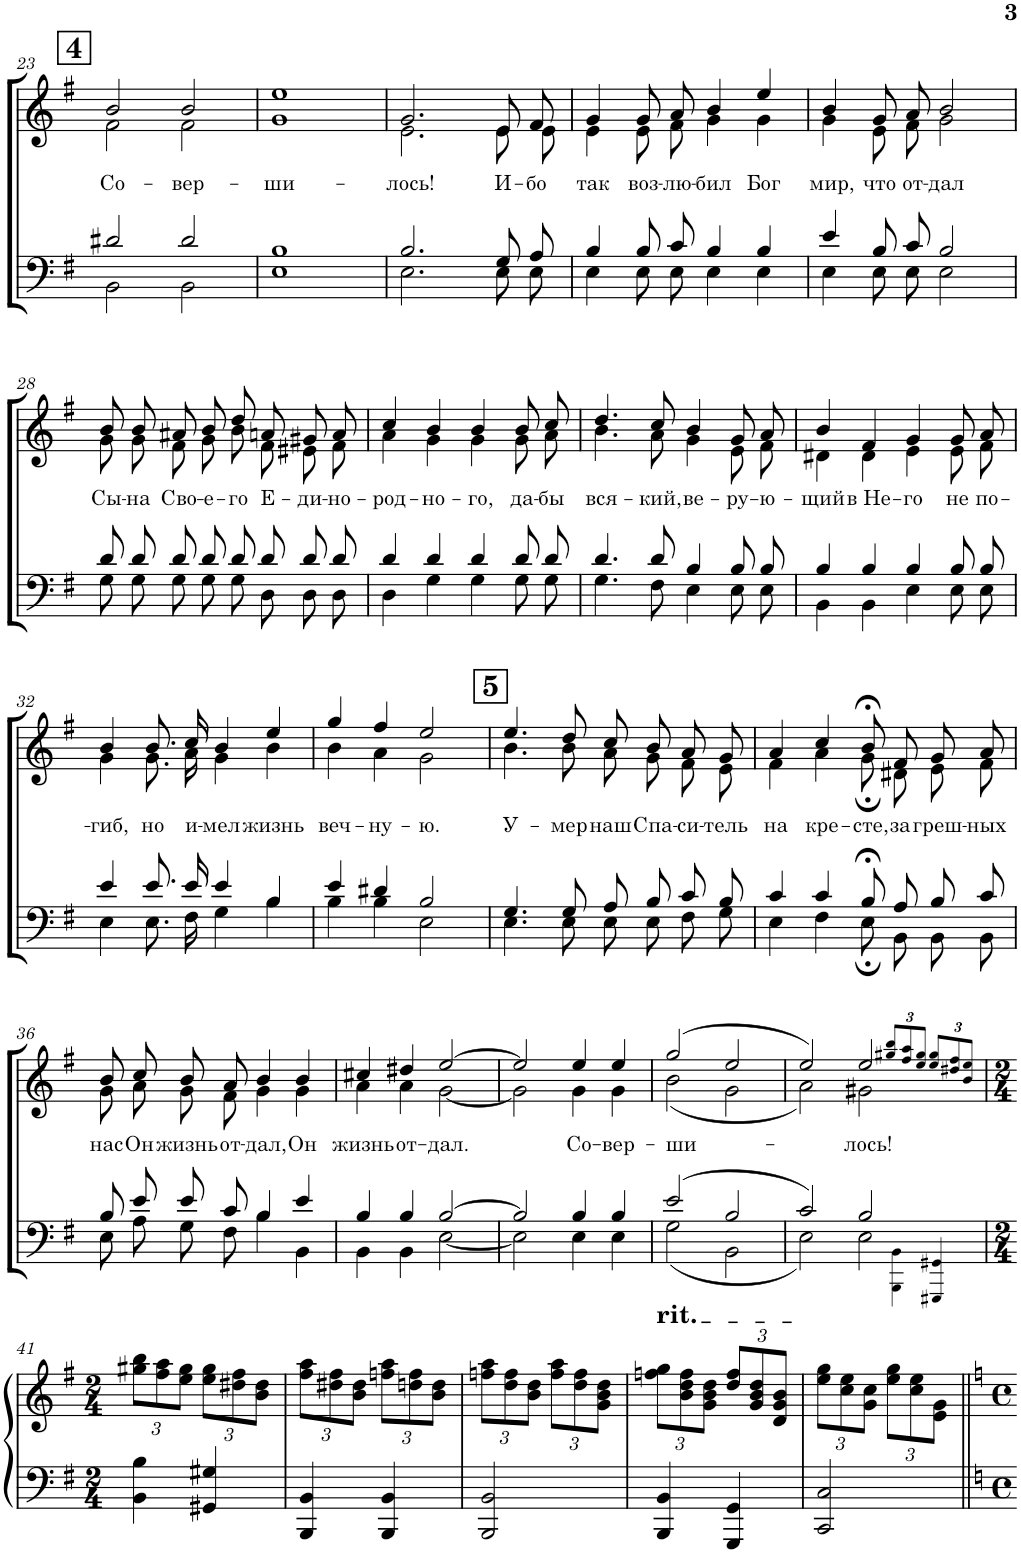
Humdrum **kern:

**kern	**kern	**kern	**kern	**text
*part3	*part3	*part2	*part1	*part1
*staff4	*staff3	*staff2	*staff1	*staff1
*I"Piano	*	*I"T.B.	*I"S.A.	*
*I'Pno	*	*	*	*
!!LO:PB:g=z
*clefF4	*clefG2	*clefF4	*clefG2	*
*k[f#]	*k[f#]	*k[f#]	*k[f#]	*
*M4/4	*M4/4	*M4/4	*M4/4	*
*met(c)	*met(c)	*met(c)	*met(c)	*
!!LO:REH:place=s1:a:B:cj:fs=14:t=4
=23	=23	=23	=23	=23
*	*	*^	*	*
!	!	!	!	!	!LO:LY:b
*	*	*	*	*^	*
1r	1r	2d#X/	2BB\	2b/	2f#\	Со-
!	!	!	!	!	!	!LO:LY:b
.	.	2d#/	2BB\	2b/	2f#\	-вер-
=24	=24	=24	=24	=24	=24	=24
!	!	!	!	!	!	!LO:LY:b
*	*	*v	*v	*	*	*
*	*	*	*v	*v	*
1r	1r	1E 1B	1g 1ee	-ши-
=25	=25	=25	=25	=25
*	*	*^	*	*
!	!	!	!	!	!LO:LY:b
*	*	*	*	*^	*
1r	1r	2.B/	2.E\	2.g/	2.e\	-лось!
!	!	!	!	!	!	!LO:LY:b
.	.	8G/L	8E\L	8e/	8e\	И-
!	!	!	!	!	!	!LO:LY:b
.	.	8A/J	8E\J	8f#/	8e\	-бо
=26	=26	=26	=26	=26	=26	=26
!	!	!	!	!	!	!LO:LY:b
1r	1r	4B/	4E\	4g/	4e\	так
!	!	!	!	!	!	!LO:LY:b
.	.	8B/L	8E\L	8g/	8e\	воз-
!	!	!	!	!	!	!LO:LY:b
.	.	8c/J	8E\J	8a/	8f#\	-лю-
!	!	!	!	!	!	!LO:LY:b
.	.	4B/	4E\	4b/	4g\	-бил
!	!	!	!	!	!	!LO:LY:b
.	.	4B/	4E\	4ee/	4g\	Бог
=27	=27	=27	=27	=27	=27	=27
!	!	!	!	!	!	!LO:LY:b
1r	1r	4e/	4E\	4b/	4g\	мир,
!	!	!	!	!	!	!LO:LY:b
.	.	8B/L	8E\L	8g/	8e\	что
!	!	!	!	!	!	!LO:LY:b
.	.	8c/J	8E\J	8a/	8f#\	от-
!	!	!	!	!	!	!LO:LY:b
.	.	2B/	2E\	2b/	2g\	-дал
!!LO:LB:g=z	!!
=28	=28	=28	=28	=28	=28	=28
!	!	!	!	!	!	!LO:LY:b
1r	1r	8d/L	8G\L	8b/	8g\	Сы-
!	!	!	!	!	!	!LO:LY:b
.	.	8d/J	8G\J	8b/	8g\	-на
!	!	!	!	!	!	!LO:LY:b
.	.	8d/L	8G\L	8a#X/	8f#\	Сво-
!	!	!	!	!	!	!LO:LY:b
.	.	8d/J	8G\J	8b/	8g\	-е-
!	!	!	!	!	!	!LO:LY:b
.	.	8d/L	8G\L	8dd/	8b\	-го
!	!	!	!	!	!	!LO:LY:b
.	.	8d/J	8D\J	8an/	8f#\	Е-
!	!	!	!	!	!	!LO:LY:b
.	.	8d/L	8D\L	8g#X/	8e#X\	-ди-
!	!	!	!	!	!	!LO:LY:b
.	.	8d/J	8D\J	8a/	8f#\	-но-
=29	=29	=29	=29	=29	=29	=29
!	!	!	!	!	!	!LO:LY:b
1r	1r	4d/	4D\	4cc/	4a\	-род-
!	!	!	!	!	!	!LO:LY:b
.	.	4d/	4G\	4b/	4g\	-но-
!	!	!	!	!	!	!LO:LY:b
.	.	4d/	4G\	4b/	4g\	-го,
!	!	!	!	!	!	!LO:LY:b
.	.	8d/L	8G\L	8b/	8g\	да-
!	!	!	!	!	!	!LO:LY:b
.	.	8d/J	8G\J	8cc/	8a\	-бы
=30	=30	=30	=30	=30	=30	=30
!	!	!	!	!	!	!LO:LY:b
1r	1r	4.d/	4.G\	4.dd/	4.b\	вся-
!	!	!	!	!	!	!LO:LY:b
.	.	8d/	8F#\	8cc/	8a\	-кий,
!	!	!	!	!	!	!LO:LY:b
.	.	4B/	4E\	4b/	4g\	ве-
!	!	!	!	!	!	!LO:LY:b
.	.	8B/L	8E\L	8g/	8e\	-ру-
!	!	!	!	!	!	!LO:LY:b
.	.	8B/J	8E\J	8a/	8f#\	-ю-
=31	=31	=31	=31	=31	=31	=31
!	!	!	!	!	!	!LO:LY:b
1r	1r	4B/	4BB\	4b/	4d#X\	-щий
!	!	!	!	!	!	!LO:LY:b
.	.	4B/	4BB\	4f#/	4d#\	в Не-
!	!	!	!	!	!	!LO:LY:b
.	.	4B/	4E\	4g/	4e\	-го
!	!	!	!	!	!	!LO:LY:b
.	.	8B/L	8E\L	8g/	8e\	не
!	!	!	!	!	!	!LO:LY:b
.	.	8B/J	8E\J	8a/	8f#\	по-
!!LO:LB:g=z	!!
=32	=32	=32	=32	=32	=32	=32
!	!	!	!	!	!	!LO:LY:b
1r	1r	4e/	4E\	4b/	4g\	-гиб,
!	!	!	!	!	!	!LO:LY:b
.	.	8.e/L	8.E\L	8.b/	8.g\	но
!	!	!	!	!	!	!LO:LY:b
.	.	16e/Jk	16F#\Jk	16cc/	16a\	и-
!	!	!	!	!	!	!LO:LY:b
.	.	4e/	4G\	4b/	4g\	-мел
!	!	!	!	!	!	!LO:LY:b
.	.	4B/	4B\	4ee/	4b\	жизнь
=33	=33	=33	=33	=33	=33	=33
!	!	!	!	!	!	!LO:LY:b
1r	1r	4e/	4B\	4gg/	4b\	веч-
!	!	!	!	!	!	!LO:LY:b
.	.	4d#X/	4B\	4ff#/	4a\	-ну-
!	!	!	!	!	!	!LO:LY:b
.	.	2B/	2E\	2ee/	2g\	-ю.
!!LO:REH:place=s1:a:B:cj:fs=14:t=5	!!
=34	=34	=34	=34	=34	=34	=34
!	!	!	!	!	!	!LO:LY:b
1r	1r	4.G/	4.E\	4.ee/	4.b\	У-
!	!	!	!	!	!	!LO:LY:b
.	.	8G/	8E\	8dd/	8b\	-мер
!	!	!	!	!	!	!LO:LY:b
.	.	8A/L	8E\L	8cc/	8a\	наш
!	!	!	!	!	!	!LO:LY:b
.	.	8B/J	8E\J	8b/	8g\	Спа-
!	!	!	!	!	!	!LO:LY:b
.	.	8c/L	8F#\L	8a/	8f#\	-си-
!	!	!	!	!	!	!LO:LY:b
.	.	8B/J	8G\J	8g/	8e\	-тель
=35	=35	=35	=35	=35	=35	=35
!	!	!	!	!	!	!LO:LY:b
1r	1r	4c/	4E\	4a/	4f#\	на
!	!	!	!	!	!	!LO:LY:b
.	.	4c/	4F#\	4cc/	4a\	кре-
!	!	!	!	!	!	!LO:LY:b
.	.	8B;</L	8E;\L	8b;</	8g;\	-сте,
!	!	!	!	!	!	!LO:LY:b
.	.	8A/J	8BB\J	8f#/	8d#X\	за
!	!	!	!	!	!	!LO:LY:b
.	.	8B/L	8BB\L	8g/	8e\	греш-
!	!	!	!	!	!	!LO:LY:b
.	.	8c/J	8BB\J	8a/	8f#\	-ных
!!LO:LB:g=z	!!
=36	=36	=36	=36	=36	=36	=36
!	!	!	!	!	!	!LO:LY:b
1r	1r	8B/L	8E\L	8b/	8g\	нас
!	!	!	!	!	!	!LO:LY:b
.	.	8e/J	8A\J	8cc/	8a\	Он
!	!	!	!	!	!	!LO:LY:b
.	.	8e/L	8G\L	8b/	8g\	жизнь
!	!	!	!	!	!	!LO:LY:b
.	.	8c/J	8F#\J	8a/	8f#\	от-
!	!	!	!	!	!	!LO:LY:b
.	.	4B/	4B\	4b/	4g\	-дал,
!	!	!	!	!	!	!LO:LY:b
.	.	4e/	4BB\	4b/	4g\	Он
=37	=37	=37	=37	=37	=37	=37
!	!	!	!	!	!	!LO:LY:b
1r	1r	4B/	4BB\	4cc#X/	4a\	жизнь
!	!	!	!	!	!	!LO:LY:b
.	.	4B/	4BB\	4dd#X/	4a\	от-
!	!	!	!	!	!	!LO:LY:b
.	.	[2B/	[2E\	[2ee/	[2g\	-дал.
=38	=38	=38	=38	=38	=38	=38
1r	1r	2B/]	2E\]	2ee/]	2g\]	.
!	!	!	!	!	!	!LO:LY:b
.	.	4B/	4E\	4ee/	4g\	Со-
!	!	!	!	!	!	!LO:LY:b
.	.	4B/	4E\	4ee/	4g\	-вер-
=39	=39	=39	=39	=39	=39	=39
!	!	!	!	!	!	!LO:LY:b
1r	1r	(2e/	(2G\	(2gg/	(2b\	-ши-
.	.	2B/	2BB\	2ee/	2g\	.
=40	=40	=40	=40	=40	=40	=40
1r	1r	2c/)	2E\)	2ee/)	2a\)	.
!	!	!	!	!	!	!LO:LY:b
.	.	2B/	2E\	2ee/	2g#X\	-лось!
*	*	*v	*v	*	*	*
*	*	*	*v	*v	*
.	.	.	8qgg#X/ 8qbb/L	.
.	.	.	8qff#/ 8qaa/	.
.	.	.	8qee/ 8qgg#/J	.
.	.	.	8qee/ 8qgg#/L	.
.	.	4qBBB\ 4qBB\	8qdd#X/ 8qff#/	.
.	.	4qGGG#X/ 4qGG#X/	8qb/ 8qee/J	.
!!LO:LB:g=z
=41	=41	=41	=41	=41
*M2/4	*M2/4	*M2/4	*M2/4	*
*	*Xbrackettup	*	*	*
4BB\ 4B\	12gg#X\ 12bb\L	2r	2r	.
.	12ff#\ 12aa\	.	.	.
.	12ee\ 12gg#\J	.	.	.
4GG#X/ 4G#X/	12ee\ 12gg#\L	.	.	.
.	12dd#X\ 12ff#\	.	.	.
.	12b\ 12dd#\J	.	.	.
=42	=42	=42	=42	=42
4BBB/ 4BB/	12ff#\ 12aa\L	2r	2r	.
.	12dd#X\ 12ff#\	.	.	.
.	12b\ 12dd#\J	.	.	.
4BBB/ 4BB/	12ffn\ 12aa\L	.	.	.
.	12ddn\ 12ff\	.	.	.
.	12b\ 12dd\J	.	.	.
=43	=43	=43	=43	=43
2BBB/ 2BB/	12ffn\ 12aa\L	2r	2r	.
.	12dd\ 12ff\	.	.	.
.	12b\ 12dd\J	.	.	.
.	12ff\ 12aa\L	.	.	.
.	12dd\ 12ff\	.	.	.
.	12g\ 12b\ 12dd\J	.	.	.
=44	=44	=44	=44	=44
!	!	!	!LO:TX:a:t=rit.	!
4BBB/ 4BB/	12ffn\ 12gg\L	2r	2r	.
.	12b\ 12dd\ 12ff\	.	.	.
.	12g\ 12b\ 12dd\J	.	.	.
4GGG/ 4GG/	12dd/ 12ff/L	.	.	.
.	12g/ 12b/ 12dd/	.	.	.
.	12d/ 12g/ 12b/J	.	.	.
=45	=45	=45	=45	=45
2CC/ 2C/	12ee\ 12gg\L	2r	2r	.
.	12cc\ 12ee\	.	.	.
.	12g\ 12cc\J	.	.	.
.	12ee\ 12gg\L	.	.	.
.	12cc\ 12ee\	.	.	.
.	12e\ 12g\J	.	.	.
=||	=||	=||	=||	=||
*-	*-	*-	*-	*-
